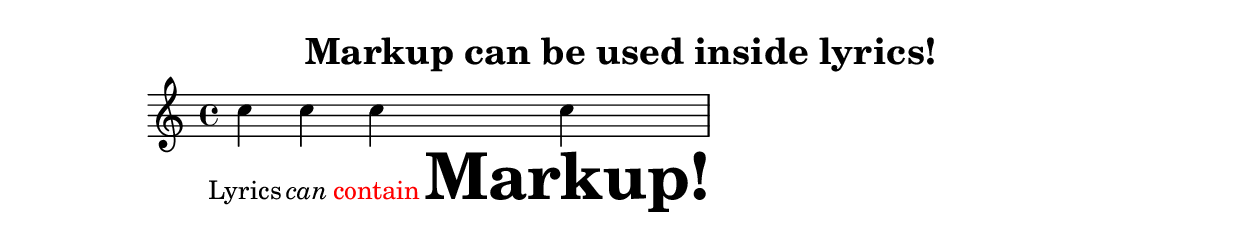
%% Do not edit this file; it is auto-generated from LSR http://lsr.dsi.unimi.it
%% This file is in the public domain.
\version "2.13.1"

\header {
  lsrtags = "text, vocal-music"

  texidoc = "
To format individual syllables in lyrics, use @code{\\markup @{ ....
@}} on these lyrics.

"
  doctitle = "Formatting lyrics syllables"
} % begin verbatim

% Tip taken from http://lists.gnu.org/archive/html/lilypond-user/2007-12/msg00215.html
\header {
  title = "Markup can be used inside lyrics!"
}

mel = \relative c'' { c4 c c c }
lyr = \lyricmode {
  Lyrics \markup { \italic "can" } \markup {\with-color #red "contain" }
  \markup {\fontsize #8 \bold "Markup!" }
}

<<
  \context Voice = melody \mel
  \context Lyrics \lyricsto melody \lyr
>>

